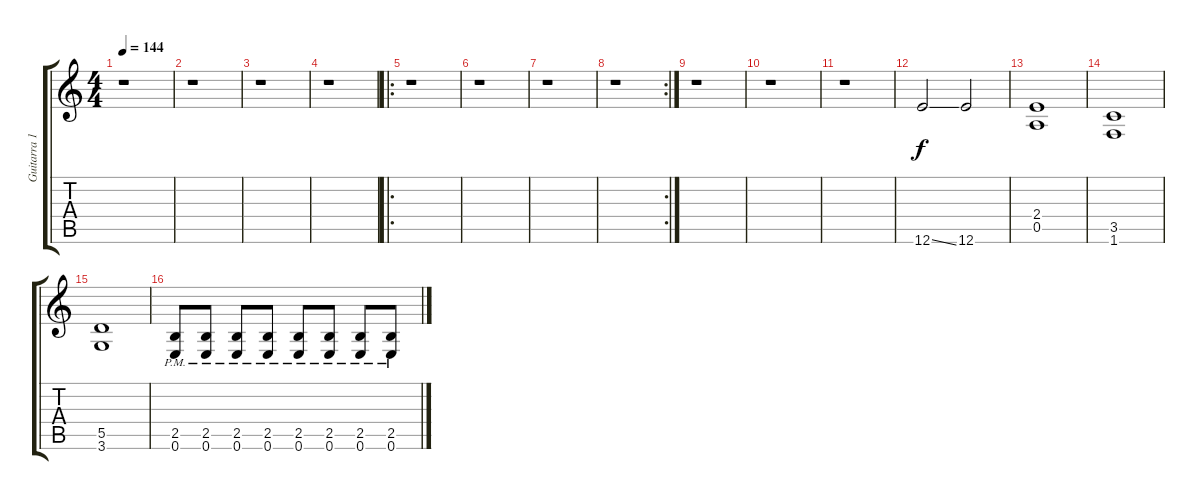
\track ("Guitarra 1" "Guitarra 1") {instrument distortionguitar}
\staff {score tabs}
\tuning (E4 B3 G3 D3 A2 E2) {hide}
\ts (4 4)
\tempo 144
\clef g2
\ks c
r.1{dy f instrument distortionguitar} |
r.1 |
r.1 |
r.1 |
\ro
r.1 |
r.1 |
r.1 |
\rc 2
r.1 |
r.1 |
r.1 |
r.1 |
12.6{ss}.2 12.6.2 |
(2.4 0.5).1 |
(3.5 1.6).1 |
(5.5 3.6).1 |
(2.5{pm} 0.6{pm}).8 (2.5{pm} 0.6{pm}).8 (2.5{pm} 0.6{pm}).8 (2.5{pm} 0.6{pm}).8 (2.5{pm} 0.6{pm}).8 (2.5{pm} 0.6{pm}).8 (2.5{pm} 0.6{pm}).8 (2.5{pm} 0.6{pm}).8
